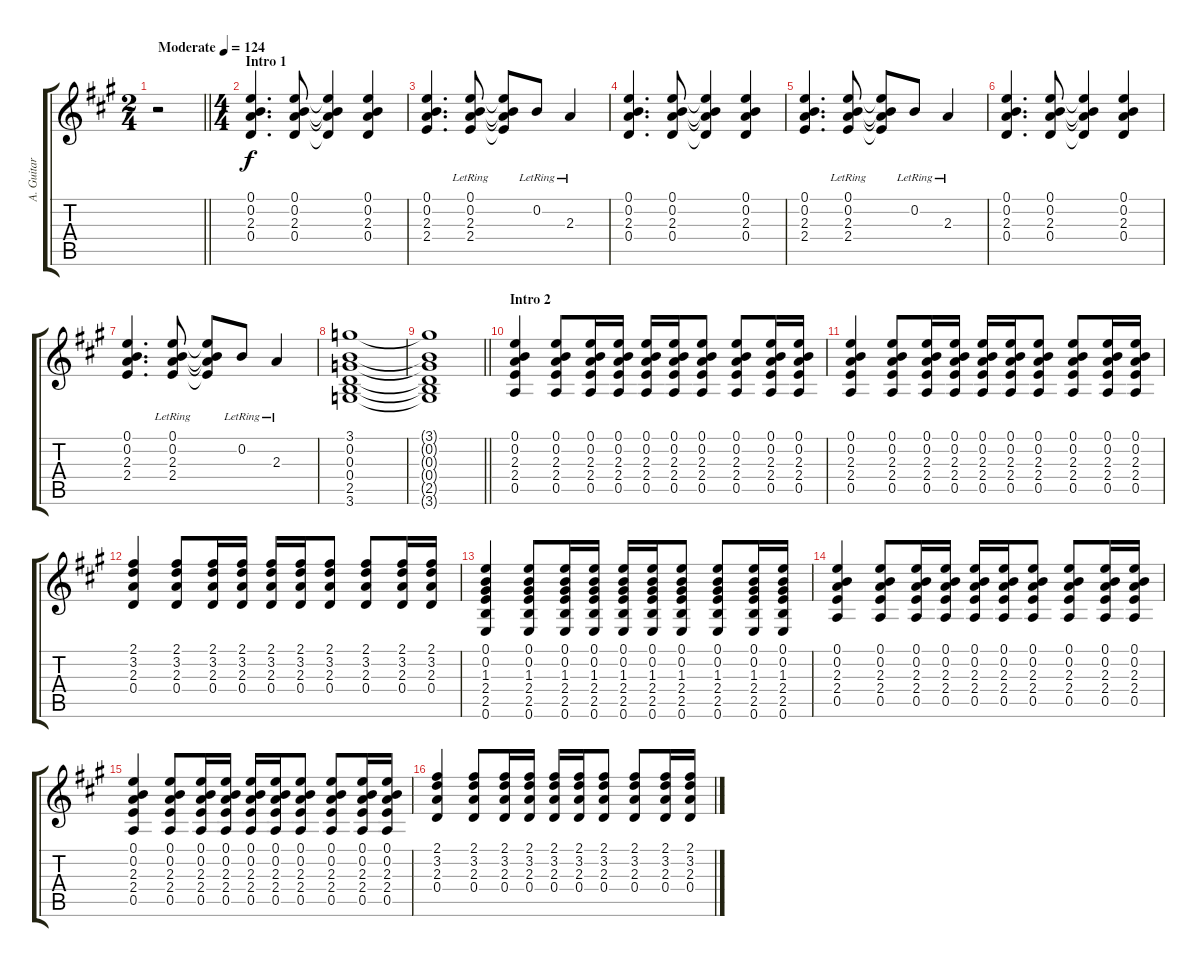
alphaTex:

\track ("A. Guitar" "A. Guitar") {instrument acousticguitarsteel}
\staff {score tabs}
\tuning (E4 B3 G3 D3 A2 E2) {hide}
\ts (2 4)
\tempo (124 "Moderate")
\clef g2
\barLineRight lightlight
\ks a
r.2{dy f instrument acousticguitarsteel} |
\ts (4 4)
\section ("" "Intro 1")
(0.1 0.2 2.3 0.4).4{d} (0.1 0.2 2.3 0.4).8 (0.1{t} 0.2{t} 2.3{t} 0.4{t}).4 (0.1 0.2 2.3 0.4).4 |
(0.1 0.2 2.3 2.4).4{d} (0.1{lr} 0.2{lr} 2.3{lr} 2.4{lr}).8 (0.1{t} 0.2{t} 2.3{t} 2.4{t}).8 0.2{lr}.8 2.3{lr}.4 |
(0.1 0.2 2.3 0.4).4{d} (0.1 0.2 2.3 0.4).8 (0.1{t} 0.2{t} 2.3{t} 0.4{t}).4 (0.1 0.2 2.3 0.4).4 |
(0.1 0.2 2.3 2.4).4{d} (0.1{lr} 0.2{lr} 2.3{lr} 2.4{lr}).8 (0.1{t} 0.2{t} 2.3{t} 2.4{t}).8 0.2{lr}.8 2.3{lr}.4 |
(0.1 0.2 2.3 0.4).4{d} (0.1 0.2 2.3 0.4).8 (0.1{t} 0.2{t} 2.3{t} 0.4{t}).4 (0.1 0.2 2.3 0.4).4 |
(0.1 0.2 2.3 2.4).4{d} (0.1{lr} 0.2{lr} 2.3{lr} 2.4{lr}).8 (0.1{t} 0.2{t} 2.3{t} 2.4{t}).8 0.2{lr}.8 2.3{lr}.4 |
(3.1 0.2 0.3 0.4 2.5 3.6).1 |
\barLineRight lightlight
(3.1{t} 0.2{t} 0.3{t} 0.4{t} 2.5{t} 3.6{t}).1 |
\section ("" "Intro 2")
(0.1 0.2 2.3 2.4 0.5).4 (0.1 0.2 2.3 2.4 0.5).8 (0.1 0.2 2.3 2.4 0.5).16 (0.1 0.2 2.3 2.4 0.5).16 (0.1 0.2 2.3 2.4 0.5).16 (0.1 0.2 2.3 2.4 0.5).16 (0.1 0.2 2.3 2.4 0.5).8 (0.1 0.2 2.3 2.4 0.5).8 (0.1 0.2 2.3 2.4 0.5).16 (0.1 0.2 2.3 2.4 0.5).16 |
(0.1 0.2 2.3 2.4 0.5).4 (0.1 0.2 2.3 2.4 0.5).8 (0.1 0.2 2.3 2.4 0.5).16 (0.1 0.2 2.3 2.4 0.5).16 (0.1 0.2 2.3 2.4 0.5).16 (0.1 0.2 2.3 2.4 0.5).16 (0.1 0.2 2.3 2.4 0.5).8 (0.1 0.2 2.3 2.4 0.5).8 (0.1 0.2 2.3 2.4 0.5).16 (0.1 0.2 2.3 2.4 0.5).16 |
(2.1 3.2 2.3 0.4).4 (2.1 3.2 2.3 0.4).8 (2.1 3.2 2.3 0.4).16 (2.1 3.2 2.3 0.4).16 (2.1 3.2 2.3 0.4).16 (2.1 3.2 2.3 0.4).16 (2.1 3.2 2.3 0.4).8 (2.1 3.2 2.3 0.4).8 (2.1 3.2 2.3 0.4).16 (2.1 3.2 2.3 0.4).16 |
(0.1 0.2 1.3 2.4 2.5 0.6).4 (0.1 0.2 1.3 2.4 2.5 0.6).8 (0.1 0.2 1.3 2.4 2.5 0.6).16 (0.1 0.2 1.3 2.4 2.5 0.6).16 (0.1 0.2 1.3 2.4 2.5 0.6).16 (0.1 0.2 1.3 2.4 2.5 0.6).16 (0.1 0.2 1.3 2.4 2.5 0.6).8 (0.1 0.2 1.3 2.4 2.5 0.6).8 (0.1 0.2 1.3 2.4 2.5 0.6).16 (0.1 0.2 1.3 2.4 2.5 0.6).16 |
(0.1 0.2 2.3 2.4 0.5).4 (0.1 0.2 2.3 2.4 0.5).8 (0.1 0.2 2.3 2.4 0.5).16 (0.1 0.2 2.3 2.4 0.5).16 (0.1 0.2 2.3 2.4 0.5).16 (0.1 0.2 2.3 2.4 0.5).16 (0.1 0.2 2.3 2.4 0.5).8 (0.1 0.2 2.3 2.4 0.5).8 (0.1 0.2 2.3 2.4 0.5).16 (0.1 0.2 2.3 2.4 0.5).16 |
(0.1 0.2 2.3 2.4 0.5).4 (0.1 0.2 2.3 2.4 0.5).8 (0.1 0.2 2.3 2.4 0.5).16 (0.1 0.2 2.3 2.4 0.5).16 (0.1 0.2 2.3 2.4 0.5).16 (0.1 0.2 2.3 2.4 0.5).16 (0.1 0.2 2.3 2.4 0.5).8 (0.1 0.2 2.3 2.4 0.5).8 (0.1 0.2 2.3 2.4 0.5).16 (0.1 0.2 2.3 2.4 0.5).16 |
(2.1 3.2 2.3 0.4).4 (2.1 3.2 2.3 0.4).8 (2.1 3.2 2.3 0.4).16 (2.1 3.2 2.3 0.4).16 (2.1 3.2 2.3 0.4).16 (2.1 3.2 2.3 0.4).16 (2.1 3.2 2.3 0.4).8 (2.1 3.2 2.3 0.4).8 (2.1 3.2 2.3 0.4).16 (2.1 3.2 2.3 0.4).16
